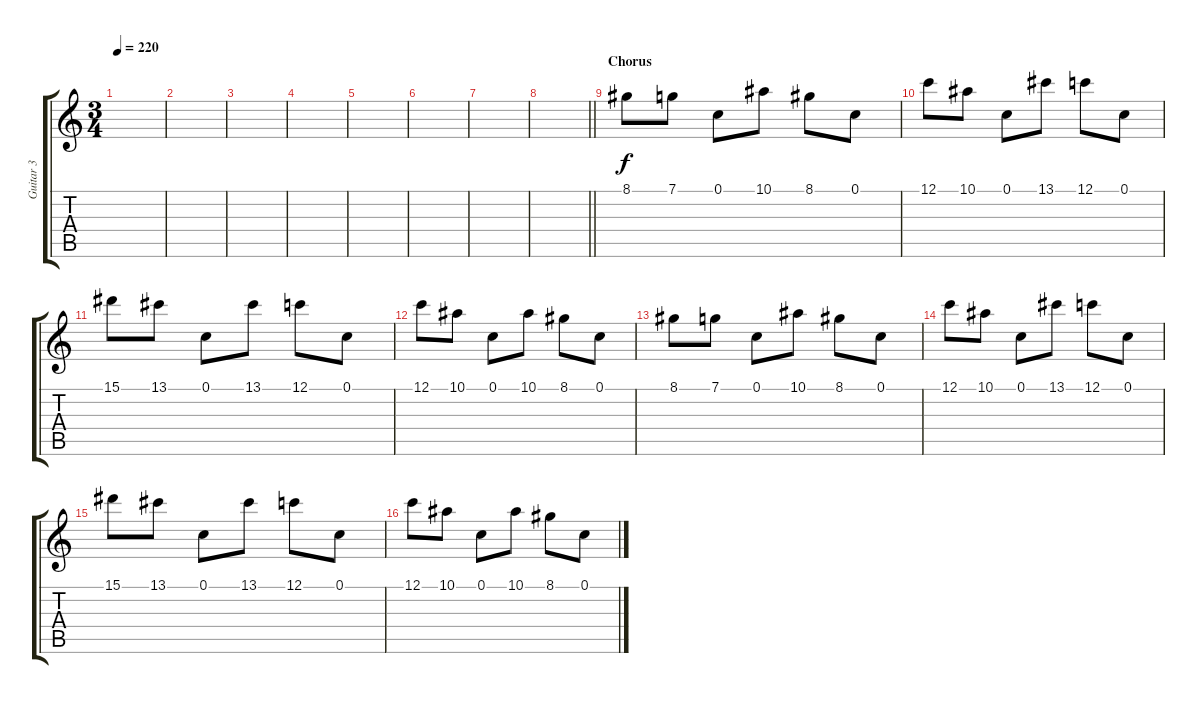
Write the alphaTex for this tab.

\track ("Guitar 3" "Guitar 3") {instrument distortionguitar}
\staff {score tabs}
\tuning (C4 G3 Eb3 Bb2 F2 C2) {hide}
\ts (3 4)
\tempo 220
\clef g2
\ks c
|
|
|
|
|
|
|
\barLineRight lightlight
|
\section ("" "Chorus")
8.1.8{volume 16 balance 8} 7.1.8 0.1.8 10.1.8 8.1.8 0.1.8 |
12.1.8 10.1.8 0.1.8 13.1.8 12.1.8 0.1.8 |
15.1.8 13.1.8 0.1.8 13.1.8 12.1.8 0.1.8 |
12.1.8 10.1.8 0.1.8 10.1.8 8.1.8 0.1.8 |
8.1.8 7.1.8 0.1.8 10.1.8 8.1.8 0.1.8 |
12.1.8 10.1.8 0.1.8 13.1.8 12.1.8 0.1.8 |
15.1.8 13.1.8 0.1.8 13.1.8 12.1.8 0.1.8 |
12.1.8 10.1.8 0.1.8 10.1.8 8.1.8 0.1.8
